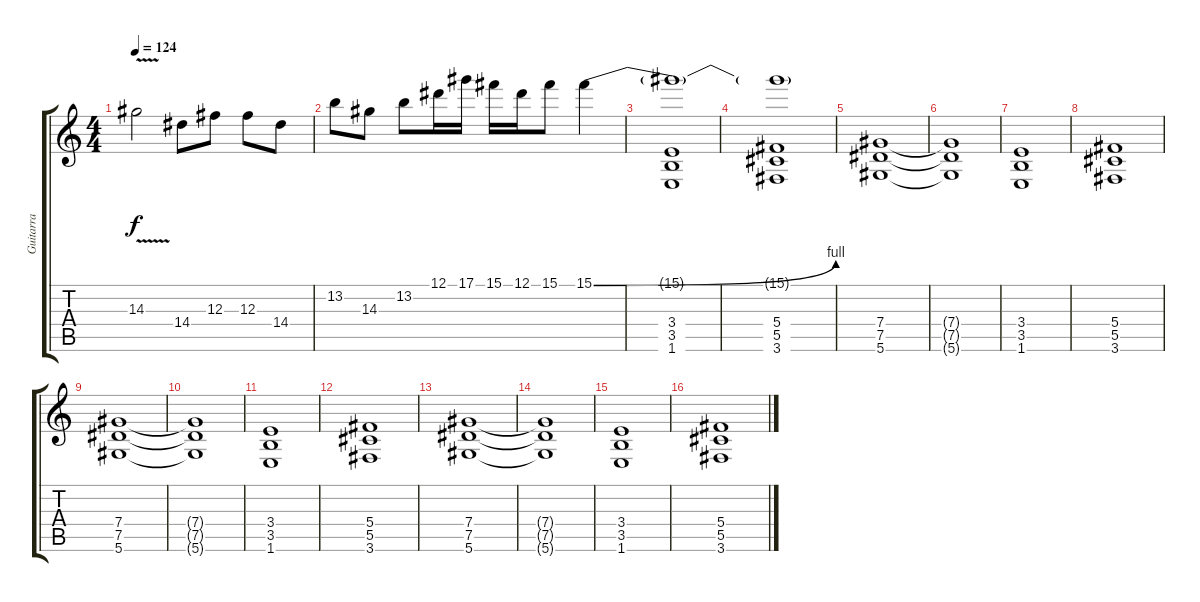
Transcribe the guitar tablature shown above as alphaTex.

\track ("Guitarra" "Guitarra") {instrument acousticguitarsteel}
\staff {score tabs}
\tuning (Eb4 Bb3 Gb3 Db3 Ab2 Eb2) {hide}
\ts (4 4)
\tempo 124
\clef g2
\ks c
14.3{v}.2{dy f} 14.4.8 12.3.8 12.3.8 14.4.8 |
13.2.8 14.3.8 13.2.8 12.1.16 17.1.16 15.1.16 12.1.16 15.1.8 15.1{be (bend 0 0 60 4)}.4 |
(15.1{t} 3.4 3.5 1.6).1 |
(15.1{t} 5.4 5.5 3.6).1 |
(7.4 7.5 5.6).1 |
(7.4{t} 7.5{t} 5.6{t}).1 |
(3.4 3.5 1.6).1 |
(5.4 5.5 3.6).1 |
(7.4 7.5 5.6).1 |
(7.4{t} 7.5{t} 5.6{t}).1 |
(3.4 3.5 1.6).1 |
(5.4 5.5 3.6).1 |
(7.4 7.5 5.6).1 |
(7.4{t} 7.5{t} 5.6{t}).1 |
(3.4 3.5 1.6).1 |
(5.4 5.5 3.6).1
